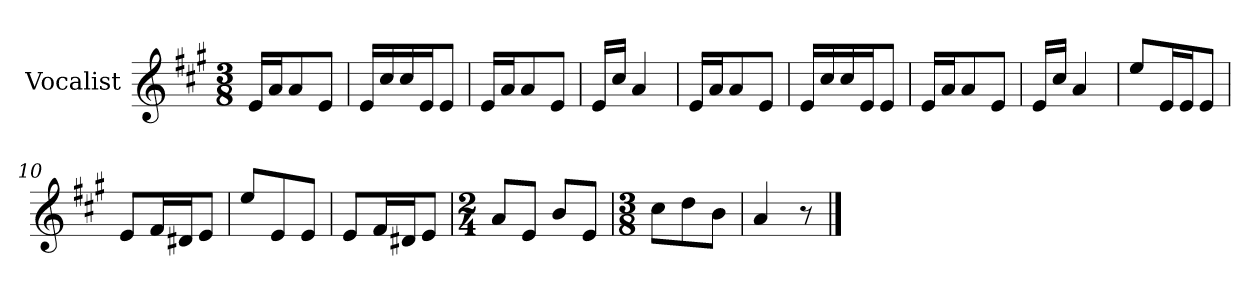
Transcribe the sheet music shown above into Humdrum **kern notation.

**kern
*part1
*staff1
*I"Vocalist
*k[f#c#g#]
*A:
*M3/8
=1
16eLL
16aJ
8a
8eJ
=2
16eLL
16cc#
16cc#
16eJ
8eJ
=3
16eLL
16aJ
8a
8eJ
=4
16eLL
16cc#JJ
4a
=5
16eLL
16aJ
8a
8eJ
=6
16eLL
16cc#
16cc#
16eJ
8eJ
=7
16eLL
16aJ
8a
8eJ
=8
16eLL
16cc#JJ
4a
=9
8eeL
16eL
16eJ
8eJ
=10
8eL
16f#L
16d#XJ
8eJ
=11
8eeL
8e
8eJ
=12
8eL
16f#L
16d#XJ
8eJ
=13
*M2/4
8aL
8eJ
8bL
8eJ
=14
*M3/8
8cc#L
8dd
8bJ
=15
4a
8r
==
*-
